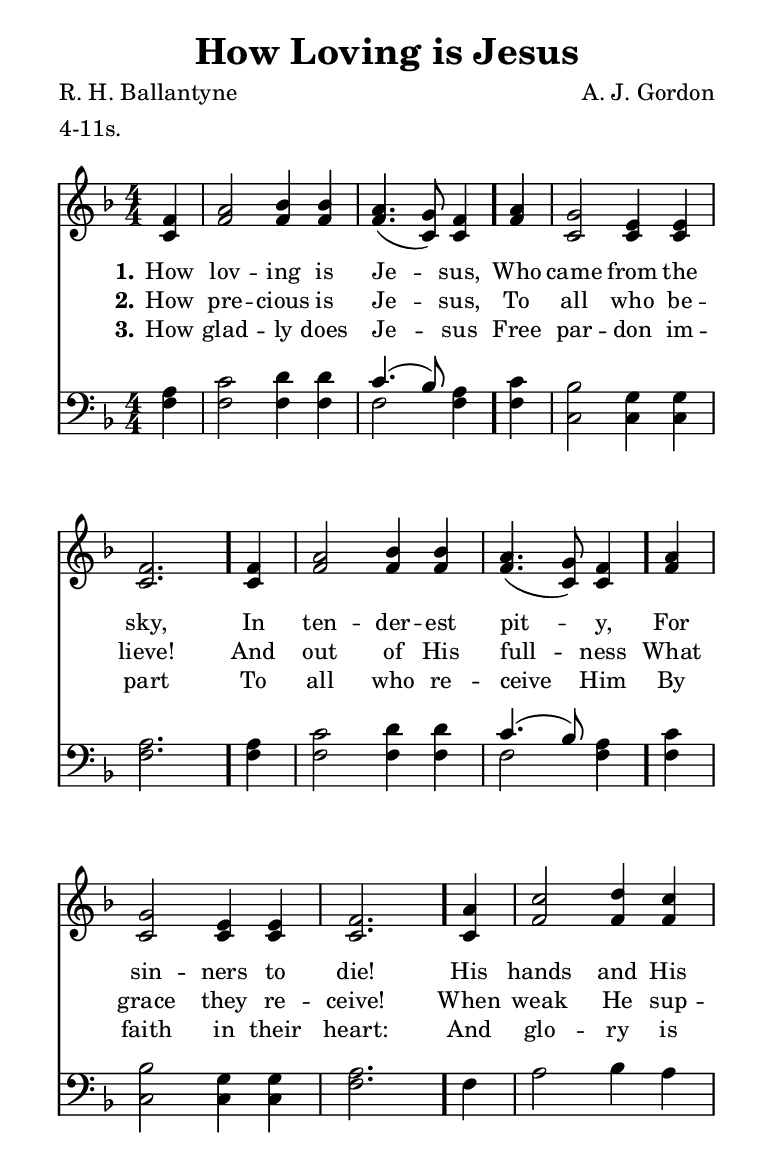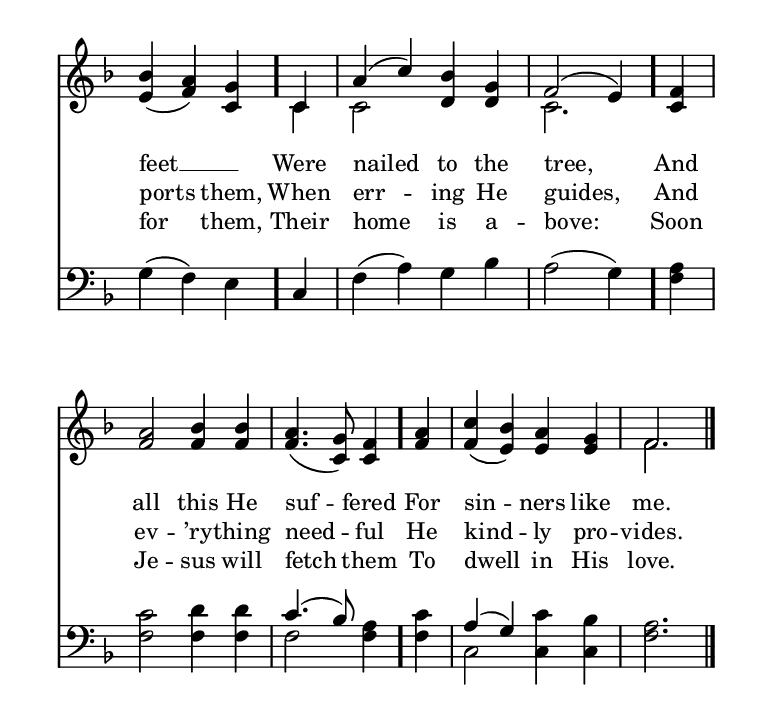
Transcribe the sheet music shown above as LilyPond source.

\include "common/global.ily"
\paper {
  \include "common/paper.ily"
}

\header{
  %children
  hymnnumber = "304"
  title = "How Loving is Jesus"
  tunename = "My Jesus, I Love Thee"
  meter = "4-11s."
  poet = "R. H. Ballantyne"
  composer = "A. J. Gordon"
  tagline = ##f
}

global = {
  \include "common/overrides.ily"
  \override Staff.TimeSignature.style = #'numbered
  \time 4/4
  \override Score.MetronomeMark.transparent = ##t % hide all fermata changes too
  \tempo 4=90
  \key f \major
  \partial 4
  \autoBeamOff
}

notesSoprano = {
\global
\relative c' {

  f4 | a2 bes4 bes | a4.( g8) f4
  a4 | g2 e4 e | f2. \eogbreak
  f4 | a2 bes4 bes | a4.( g8) f4
  a4 | g2 e4 e | f2. \eogbreak

  a4 | c2 d4 c | bes( a) g % original has overlapping slurs here
  c,4 | a'( c) bes g | f2( e4) \eogbreak
  f4 | a2 bes4 bes | a4.( g8) f4
  a4 | c( bes) a g | f2. \eogbreak

  \bar "|."

}
}

notesAlto = {
\global
\relative e' {

  c4 | f2 f4 f | f4.( c8) c4
  f4 | c2 c4 c | c2.
  c4 | f2 f4 f | f4.( c8) c4
  f4 | c2 c4 c | c2.

  c4 | f2 f4 f | e( f) c
  c4 | c2 d4 d | c2.
  c4 | f2 f4 f | f4.( c8) c4
  f4 | f( e) e e | f2.

}
}

notesTenor = {
\global
\relative a {

  a4 | c2 d4 d | c4.( bes8) a4
  c4 | bes2 g4 g | a2.
  a4 | c2 d4 d | c4.( bes8) a4
  c4 | bes2 g4 g | a2.

  f4 | a2 bes4 a | g( f) e
  c4 | f( a) g bes | a2( g4)
  a4 | c2 d4 d | c4.( bes8) a4
  c4 | a( g) c bes | a2.

}
}

notesBass = {
\global
\relative f {

  f4 | f2 f4 f | f2 f4
  f4 | c2 c4 c | f2.
  f4 | f2 f4 f | f2 f4
  f4 | c2 c4 c | f2.

  r4 | r1 | r2.
  r4 | r1 | r2.
  f4 | f2 f4 f | f2 f4
  f4 | c2 c4 c | f2.

}
}

wordsA = \lyricmode {
\set stanza = "1."

How lov -- ing is Je -- sus, \bar "."
Who came from the sky, \bar "."
In ten -- der -- est pit -- y, \bar "."
For sin -- ners to die! \bar "."
His hands and His feet __ _ \bar "."
Were nailed to the tree, \bar "."
And all this He suf -- fered \bar "."
For sin -- ners like me. \bar "."

}

wordsB = \lyricmode {
\set stanza = "2."

How pre -- cious is Je -- sus,
To all who be -- lieve!
And out of His full -- ness
What grace they re -- ceive!
When weak He sup -- ports them,
When err -- ing He guides,
And ev -- ’ry -- thing need -- ful
He kind -- ly pro -- vides.

}

wordsC = \lyricmode {
\set stanza = "3."

How glad -- ly does Je -- sus
Free par -- don im -- part
To all who re -- ceive Him
By faith in their heart:
And glo -- ry is for them,
Their home is a -- bove:
Soon Je -- sus will fetch them
To dwell in His love.

}

\score {
  \context ChoirStaff <<
    \context Staff = upper <<
      \set Staff.autoBeaming = ##f
      \set ChoirStaff.systemStartDelimiter = #'SystemStartBar
      \set ChoirStaff.printPartCombineTexts = ##f
      \partcombine #'(2 . 9) \notesSoprano \notesAlto
      \context NullVoice = sopranos { \voiceOne << \notesSoprano >> }
      \context NullVoice = altos { \voiceTwo << \notesAlto >> }
      \context Lyrics = one   \lyricsto sopranos \wordsA
      \context Lyrics = two   \lyricsto sopranos \wordsB
      \context Lyrics = three \lyricsto sopranos \wordsC
    >>
    \context Staff = men <<
      \set Staff.autoBeaming = ##f
      \clef bass
      \set ChoirStaff.printPartCombineTexts = ##f
      \partcombine #'(2 . 9) \notesTenor \notesBass
      \context NullVoice = tenors { \voiceOne << \notesTenor >> }
      \context NullVoice = basses { \voiceTwo << \notesBass >> }
    >>
  >>
  \layout {
    \include "common/layout.ily"
  }
  \midi{
    \include "common/midi.ily"
  }
}

\version "2.19.49"  % necessary for upgrading to future LilyPond versions.

% vi:set et ts=2 sw=2 ai nocindent syntax=lilypond:
